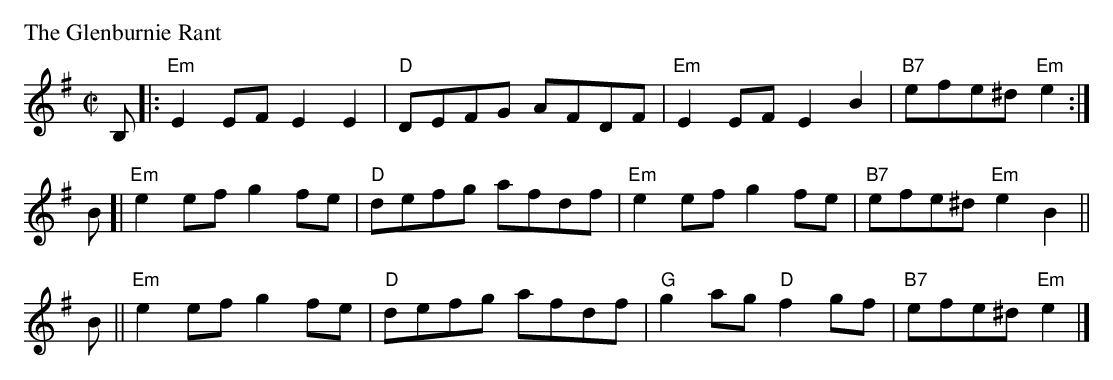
X:1
P: The Glenburnie Rant
M: C|
L: 1/8
K: Em
B, |: "Em"E2EF E2E2 | "D"DEFG AFDF | "Em"E2EF E2B2 | "B7"efe^d "Em"e2 :|
B  [| "Em"e2ef g2fe | "D"defg afdf | "Em"e2ef g2fe | "B7"efe^d "Em"e2B2 ||
B  || "Em"e2ef g2fe | "D"defg afdf | "G"g2ag "D"f2gf | "B7"efe^d "Em"e2 |]
